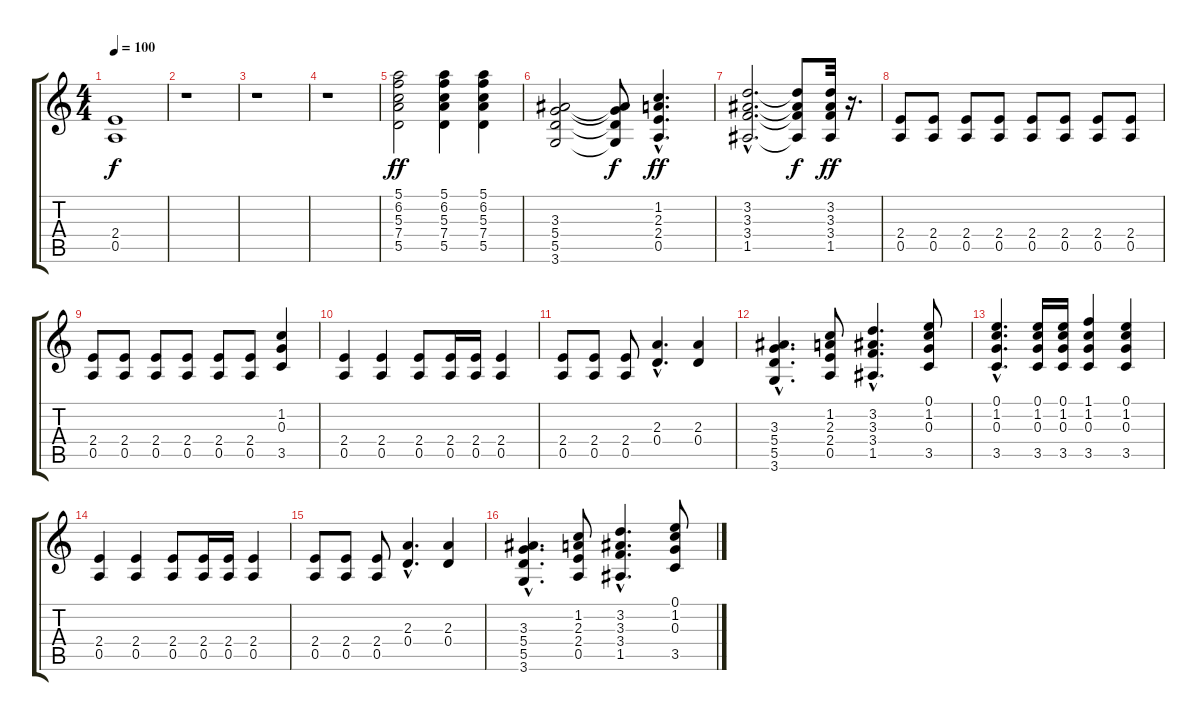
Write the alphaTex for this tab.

\track "" {instrument overdrivenguitar}
\staff {score tabs}
\tuning (E4 B3 G3 D3 A2 E2) {hide}
\ts (4 4)
\tempo 100
\clef g2
\ks c
(2.4{t} 0.5{t}).1{dy f} |
r.1 |
r.1 |
r.1 |
(5.1 6.2 5.3 7.4 5.5).2{dy ff} (5.1 6.2 5.3 7.4 5.5).4 (5.1 6.2 5.3 7.4 5.5).4 |
(3.3 5.4 5.5 3.6).2 (3.3{t} 5.4{t} 5.5{t} 3.6{t}).8{dy f} (1.2{hac} 2.3{hac} 2.4{hac} 0.5{hac}).4{d dy ff} |
(3.2{hac} 3.3{hac} 3.4{hac} 1.5{hac}).2{d} (3.2{t} 3.3{t} 3.4{t} 1.5{t}).8{dy f} (3.2 3.3 3.4 1.5).32{dy ff} r.16{d} |
(2.4 0.5).8 (2.4 0.5).8 (2.4 0.5).8 (2.4 0.5).8 (2.4 0.5).8 (2.4 0.5).8 (2.4 0.5).8 (2.4 0.5).8 |
(2.4 0.5).8 (2.4 0.5).8 (2.4 0.5).8 (2.4 0.5).8 (2.4 0.5).8 (2.4 0.5).8 (1.2 0.3 3.5).4 |
(2.4 0.5).4 (2.4 0.5).4 (2.4 0.5).8 (2.4 0.5).16 (2.4 0.5).16 (2.4 0.5).4 |
(2.4 0.5).8 (2.4 0.5).8 (2.4 0.5).8 (2.3{hac} 0.4{hac}).4{d} (2.3 0.4).4 |
(3.3{hac} 5.4{hac} 5.5{hac} 3.6{hac}).4{d} (1.2 2.3 2.4 0.5).8 (3.2{hac} 3.3{hac} 3.4{hac} 1.5{hac}).4{d} (0.1 1.2 0.3 3.5).8 |
(0.1{hac} 1.2{hac} 0.3{hac} 3.5{hac}).4{d} (0.1 1.2 0.3 3.5).16 (0.1 1.2 0.3 3.5).16 (1.1 1.2 0.3 3.5).4 (0.1 1.2 0.3 3.5).4 |
(2.4 0.5).4 (2.4 0.5).4 (2.4 0.5).8 (2.4 0.5).16 (2.4 0.5).16 (2.4 0.5).4 |
(2.4 0.5).8 (2.4 0.5).8 (2.4 0.5).8 (2.3{hac} 0.4{hac}).4{d} (2.3 0.4).4 |
(3.3{hac} 5.4{hac} 5.5{hac} 3.6{hac}).4{d} (1.2 2.3 2.4 0.5).8 (3.2{hac} 3.3{hac} 3.4{hac} 1.5{hac}).4{d} (0.1 1.2 0.3 3.5).8
